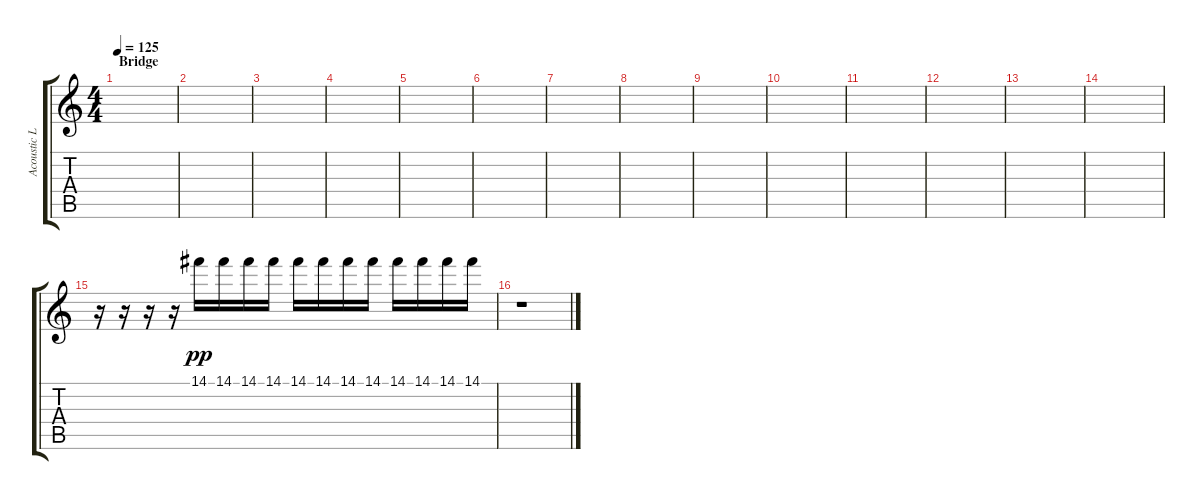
\track ("Acoustic Lead" "Acoustic L") {instrument acousticguitarsteel}
\staff {score tabs}
\tuning (E4 B3 G3 D3 A2 E2) {hide}
\ts (4 4)
\section ("" "Bridge")
\tempo 125
\clef g2
\ks c
|
|
|
|
|
|
|
|
|
|
|
|
|
|
r.16 r.16 r.16 r.16 14.1.16{dy pp} 14.1.16 14.1.16 14.1.16 14.1.16 14.1.16 14.1.16 14.1.16 14.1.16 14.1.16 14.1.16 14.1.16 |
r.1
